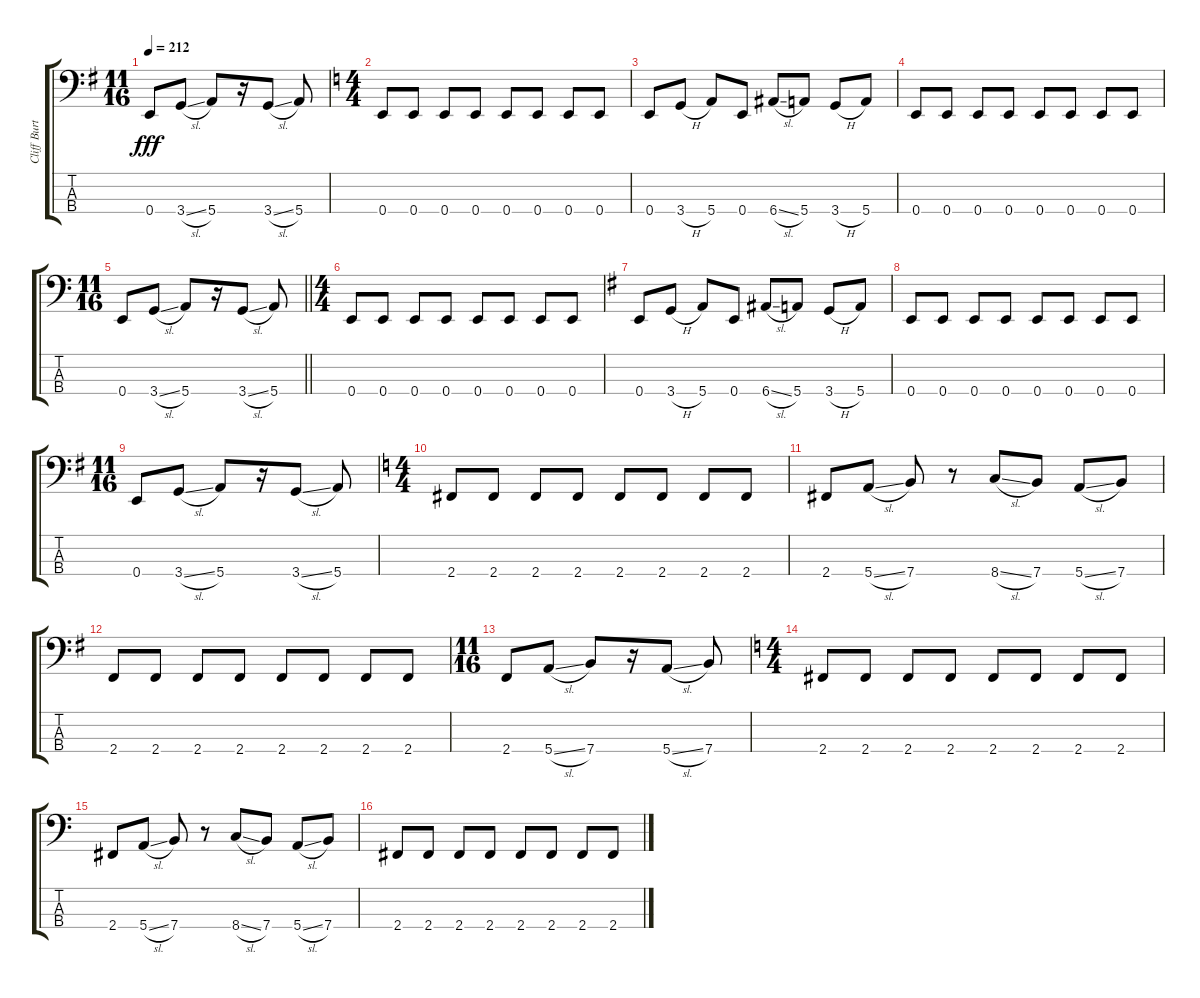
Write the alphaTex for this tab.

\track ("Cliff Burton" "Cliff Burt") {instrument electricbassfinger}
\staff {score tabs}
\tuning (G2 D2 A1 E1) {hide}
\ts (11 16)
\tempo 212
\clef f4
\ks g
0.4.8{dy fff} 3.4{sl}.8 5.4.8 r.16 3.4{sl}.8 5.4.8 |
\ts (4 4)
\ks c
0.4.8 0.4.8 0.4.8 0.4.8 0.4.8 0.4.8 0.4.8 0.4.8 |
0.4.8 3.4{h}.8 5.4.8 0.4.8 6.4{sl}.8 5.4.8 3.4{h}.8 5.4.8 |
0.4.8 0.4.8 0.4.8 0.4.8 0.4.8 0.4.8 0.4.8 0.4.8 |
\ts (11 16)
\barLineRight lightlight
0.4.8 3.4{sl}.8 5.4.8 r.16 3.4{sl}.8 5.4.8 |
\ts (4 4)
0.4.8 0.4.8 0.4.8 0.4.8 0.4.8 0.4.8 0.4.8 0.4.8 |
\ks g
0.4.8 3.4{h}.8 5.4.8 0.4.8 6.4{sl}.8 5.4.8 3.4{h}.8 5.4.8 |
0.4.8 0.4.8 0.4.8 0.4.8 0.4.8 0.4.8 0.4.8 0.4.8 |
\ts (11 16)
0.4.8 3.4{sl}.8 5.4.8 r.16 3.4{sl}.8 5.4.8 |
\ts (4 4)
\ks c
2.4.8 2.4.8 2.4.8 2.4.8 2.4.8 2.4.8 2.4.8 2.4.8 |
2.4.8 5.4{sl}.8 7.4.8 r.8 8.4{sl}.8 7.4.8 5.4{sl}.8 7.4.8 |
\ks g
2.4.8 2.4.8 2.4.8 2.4.8 2.4.8 2.4.8 2.4.8 2.4.8 |
\ts (11 16)
2.4.8 5.4{sl}.8 7.4.8 r.16 5.4{sl}.8 7.4.8 |
\ts (4 4)
\ks c
2.4.8 2.4.8 2.4.8 2.4.8 2.4.8 2.4.8 2.4.8 2.4.8 |
2.4.8 5.4{sl}.8 7.4.8 r.8 8.4{sl}.8 7.4.8 5.4{sl}.8 7.4.8 |
2.4.8 2.4.8 2.4.8 2.4.8 2.4.8 2.4.8 2.4.8 2.4.8
